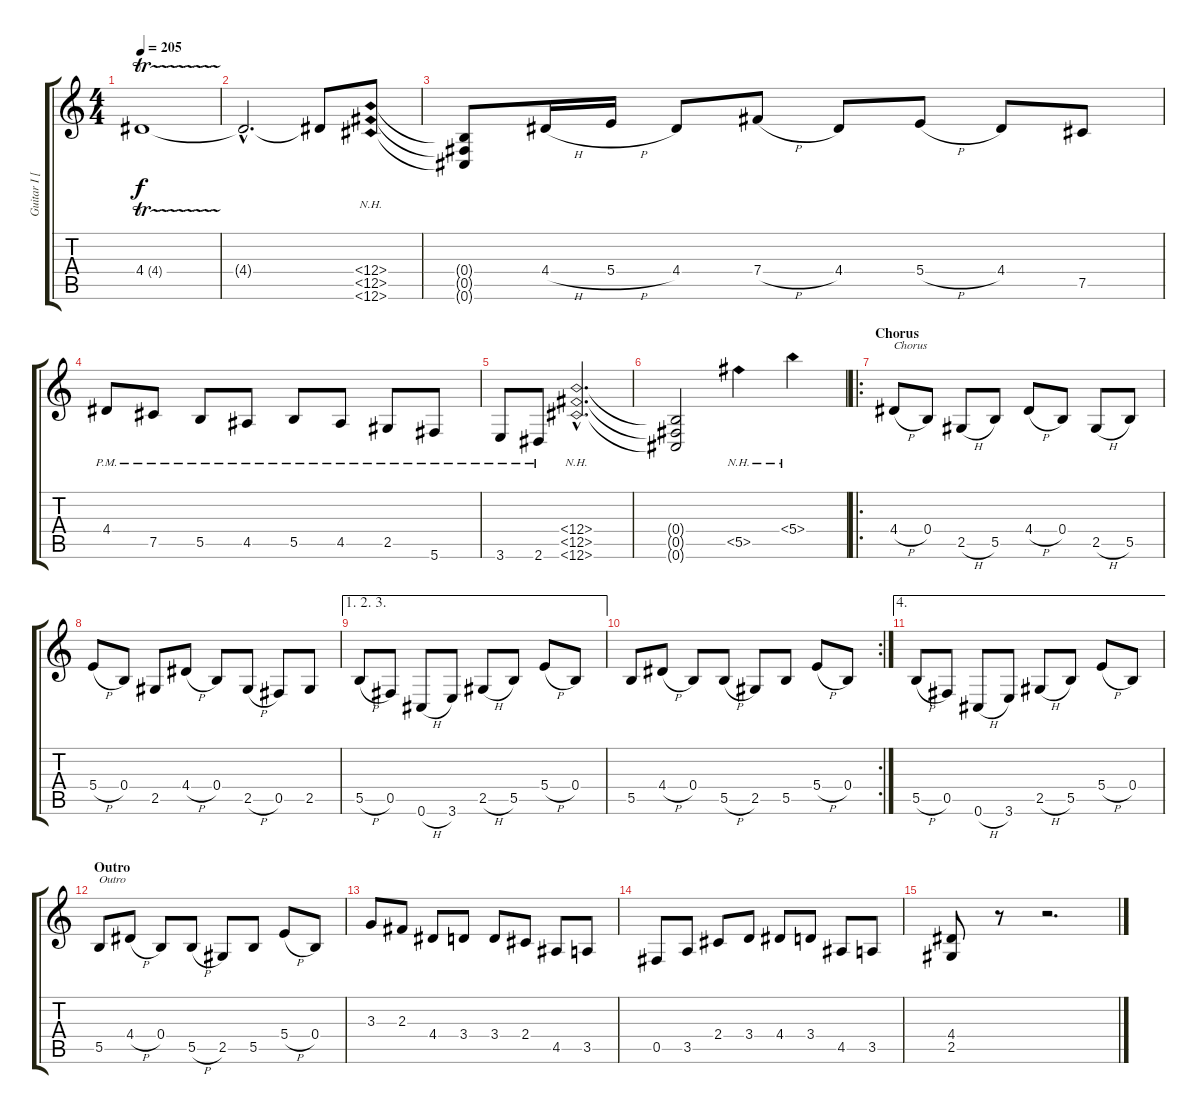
\track ("Guitar I [Frederick Schalin]" "Guitar I [") {instrument distortionguitar}
\staff {score tabs}
\tuning (Db4 Ab3 E3 B2 Gb2 Db2) {hide}
\ts (4 4)
\tempo 205
\clef g2
\ks c
4.4{tr (4 16)}.1{dy f} |
4.4{hac t}.2{d} 4.4{t}.8 (0.4{nh} 0.5{nh} 0.6{nh}).8 |
(0.4{t} 0.5{t} 0.6{t}).8 4.4{h}.16 5.4{h}.16 4.4.8 7.4{h}.8 4.4.8 5.4{h}.8 4.4.8 7.5.8 |
4.4{pm}.8 7.5{pm}.8 5.5{pm}.8 4.5{pm}.8 5.5{pm}.8 4.5{pm}.8 2.5{pm}.8 5.6{pm}.8 |
3.6{pm}.8 2.6{pm}.8 (0.4{nh hac} 0.5{nh hac} 0.6{nh hac}).2{d} |
(0.4{t} 0.5{t} 0.6{t}).2 5.5{nh}.4 5.4{nh}.4 |
\ro
\section ("" "Chorus")
4.4{h}.8{txt "Chorus"} 0.4.8 2.5{h}.8 5.5.8 4.4{h}.8 0.4.8 2.5{h}.8 5.5.8 |
5.4{h}.8 0.4.8 2.5.8 4.4{h}.8 0.4.8 2.5{h}.8 0.5.8 2.5.8 |
\ae (1 2 3)
5.5{h}.8 0.5.8 0.6{h}.8 3.6.8 2.5{h}.8 5.5.8 5.4{h}.8 0.4.8 |
\rc 2
5.5.8 4.4{h}.8 0.4.8 5.5{h}.8 2.5.8 5.5.8 5.4{h}.8 0.4.8 |
\ae 4
5.5{h}.8 0.5.8 0.6{h}.8 3.6.8 2.5{h}.8 5.5.8 5.4{h}.8 0.4.8 |
\section ("" "Outro")
5.5.8{txt "Outro"} 4.4{h}.8 0.4.8 5.5{h}.8 2.5.8 5.5.8 5.4{h}.8 0.4.8 |
3.3.8 2.3.8 4.4.8 3.4.8 3.4.8 2.4.8 4.5.8 3.5.8 |
0.5.8 3.5.8 2.4.8 3.4.8 4.4.8 3.4.8 4.5.8 3.5.8 |
(4.4 2.5).8 r.8 r.2{d}
